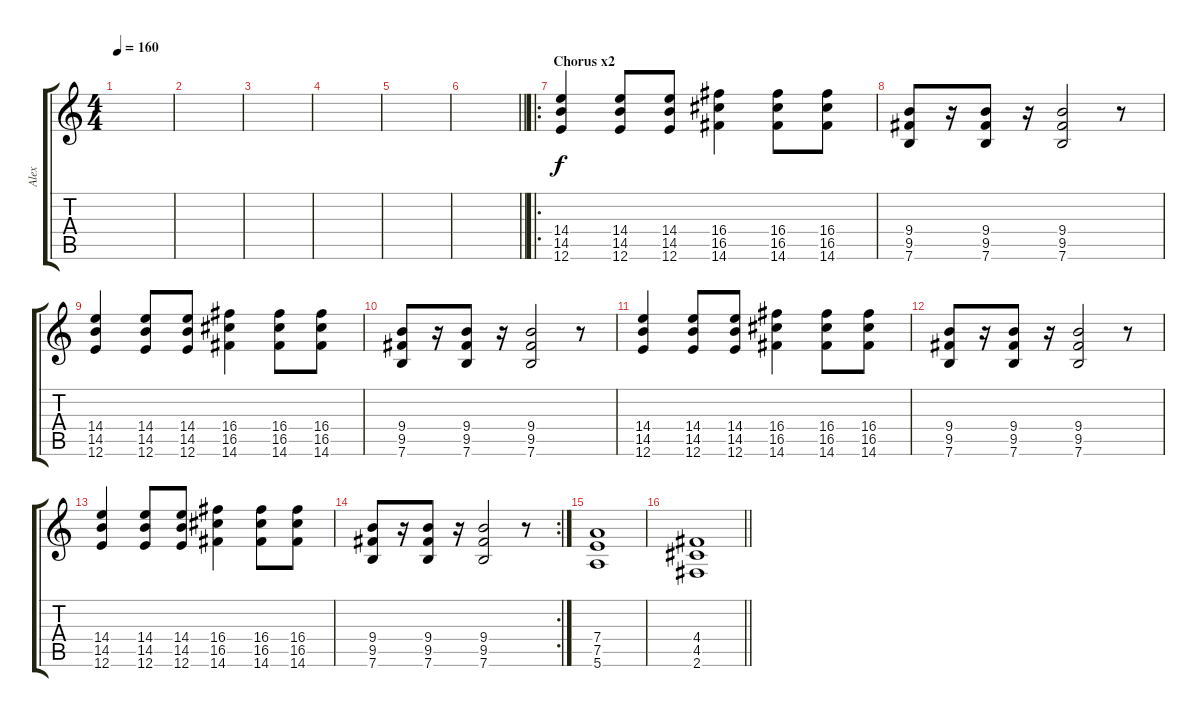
\track ("Alex" "Alex") {instrument electricguitarclean}
\staff {score tabs}
\tuning (E4 B3 G3 D3 A2 E2) {hide}
\ts (4 4)
\tempo 160
\clef g2
\ks c
|
|
|
|
|
\barLineRight lightlight
|
\ro
\section ("" "Chorus x2")
(14.4 14.5 12.6).4 (14.4 14.5 12.6).8 (14.4 14.5 12.6).8 (16.4 16.5 14.6).4 (16.4 16.5 14.6).8 (16.4 16.5 14.6).8 |
(9.4 9.5 7.6).8 r.16 (9.4 9.5 7.6).8 r.16 (9.4 9.5 7.6).2 r.8 |
(14.4 14.5 12.6).4 (14.4 14.5 12.6).8 (14.4 14.5 12.6).8 (16.4 16.5 14.6).4 (16.4 16.5 14.6).8 (16.4 16.5 14.6).8 |
(9.4 9.5 7.6).8 r.16 (9.4 9.5 7.6).8 r.16 (9.4 9.5 7.6).2 r.8 |
(14.4 14.5 12.6).4 (14.4 14.5 12.6).8 (14.4 14.5 12.6).8 (16.4 16.5 14.6).4 (16.4 16.5 14.6).8 (16.4 16.5 14.6).8 |
(9.4 9.5 7.6).8 r.16 (9.4 9.5 7.6).8 r.16 (9.4 9.5 7.6).2 r.8 |
(14.4 14.5 12.6).4 (14.4 14.5 12.6).8 (14.4 14.5 12.6).8 (16.4 16.5 14.6).4 (16.4 16.5 14.6).8 (16.4 16.5 14.6).8 |
\rc 2
(9.4 9.5 7.6).8 r.16 (9.4 9.5 7.6).8 r.16 (9.4 9.5 7.6).2 r.8 |
(7.4 7.5 5.6).1 |
\barLineRight lightlight
(4.4 4.5 2.6).1
